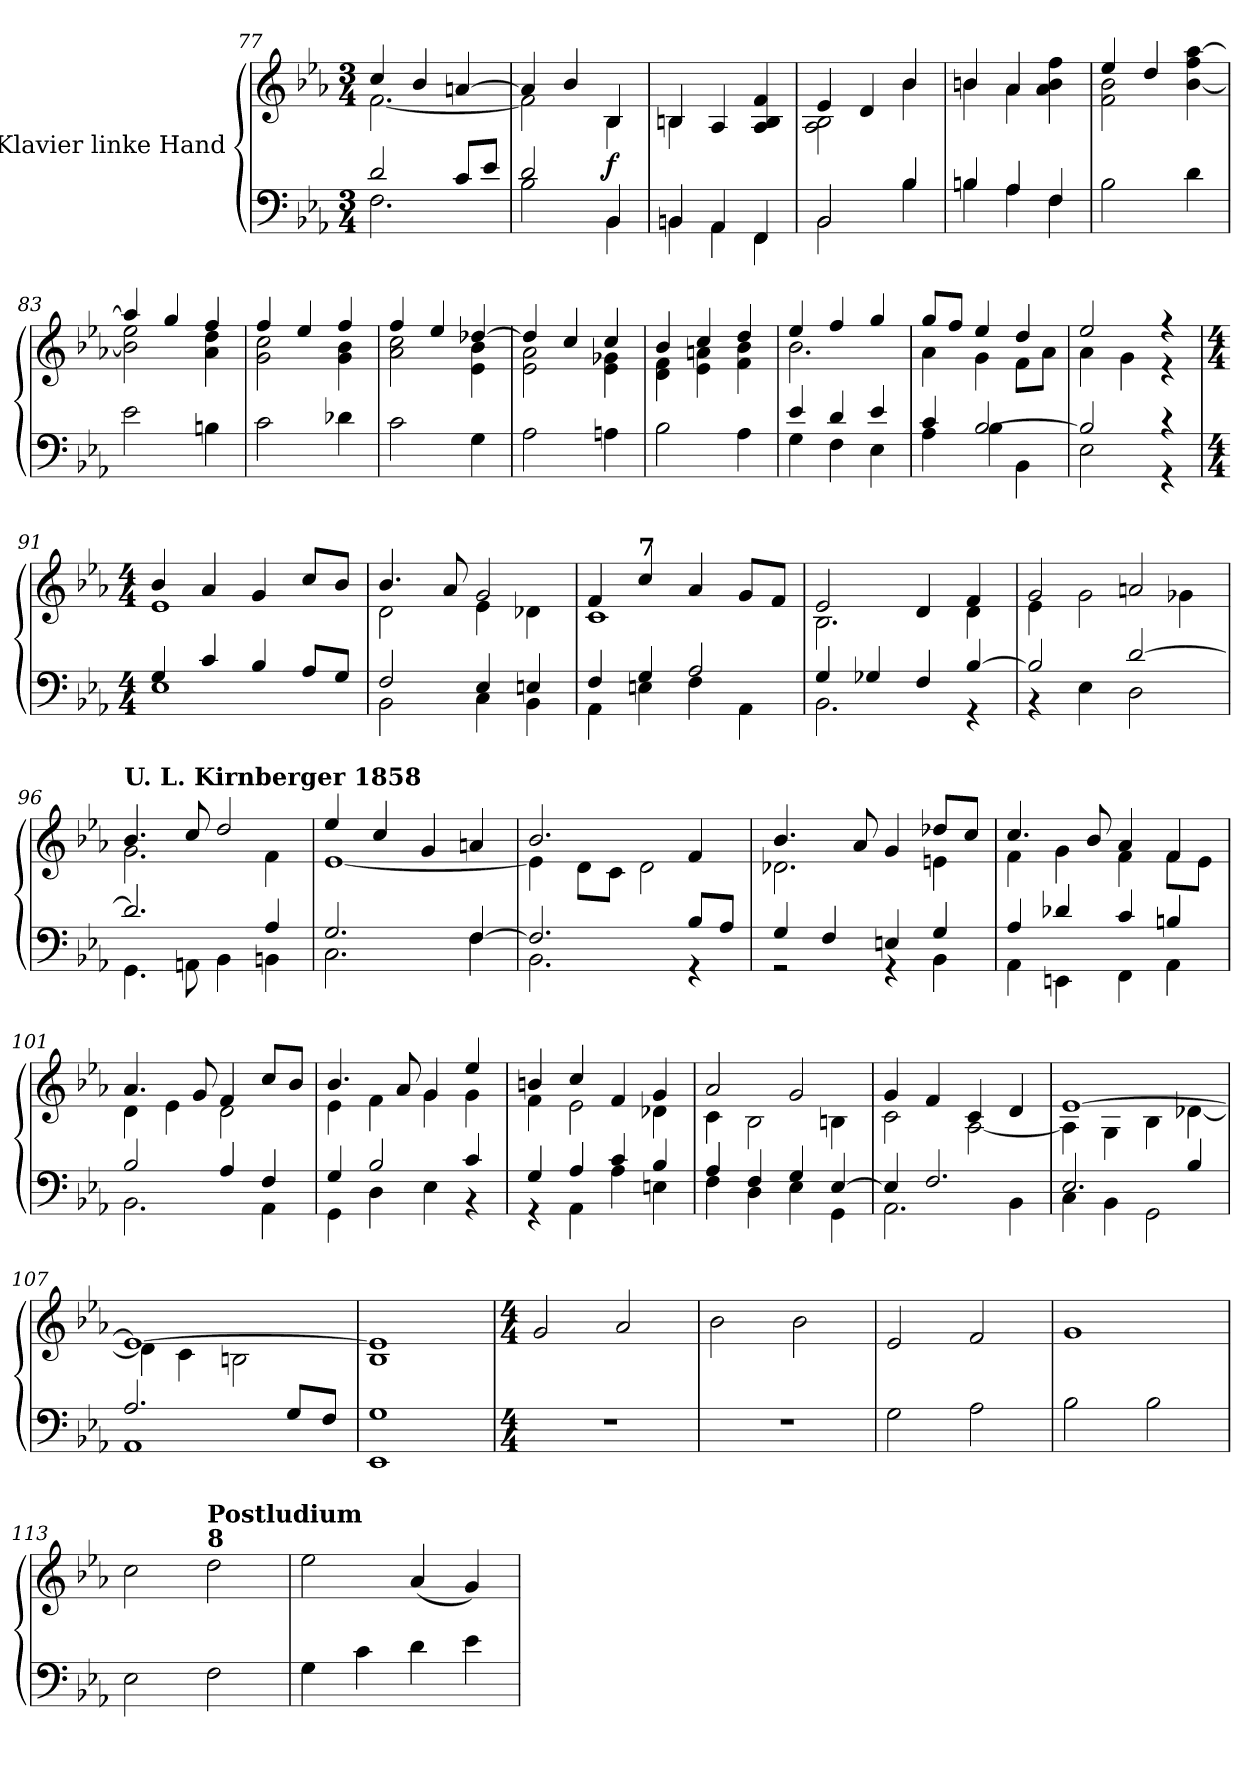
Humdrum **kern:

**kern	**kern	**dynam
*part1	*part1	*part1
*staff2	*staff1	*staff1/2
*I"Klavier linke Hand	*	*
*clefF4	*clefG2	*
*k[b-e-a-]	*k[b-e-a-]	*
*M3/4	*M3/4	*
=77	=77	=77
*^	*^	*
2d/	2.F\	4cc/	[2.f\	.
.	.	4b-/	.	.
8c/L	.	[4an/	.	.
8e-/J	.	.	.	.
=78	=78	=78	=78	=78
2d/	2B-\	4a/]	2f\]	.
.	.	4b-/	.	.
!	!	!	!	!LO:DY:b
4BB-/	4BB-\	4B-/	4B-\	f
=79	=79	=79	=79	=79
4BBn/	4BB\	4Bn/	4B\	.
4AA-/	4AA-\	4A-/	2ryy	.
4FF/	4FF\	4A-/ 4B/ 4f/	.	.
!!LO:PB:g=z	!!
=80	=80	=80	=80	=80
2BB-/	2BB-\	4e-/	2A-\ 2B-\	.
.	.	4d/	.	.
4B-/	4B-\	4b-/	4b-\	.
=81	=81	=81	=81	=81
4Bn/	4B\	4bn/	4b\	.
4A-/	4A-\	4a-/	4a-\	.
4F/	4F\	4a-\ 4b\ 4ff\	4ryy	.
*v	*v	*	*	*
!!LO:LB:g=z	!!
=82	=82	=82	=82
2B-\	4ee-/	2f\ 2b-\	.
.	4dd/	.	.
4d\	[4b-\ 4ff\ [4aa-\	4ryy	.
=83	=83	=83	=83
2e-\	4aa-/]	2b-\] 2ee-\	.
.	4gg/	.	.
4Bn\	4ff/	4a-\ 4dd\	.
=84	=84	=84	=84
2c\	4ff/	2g\ 2cc\	.
.	4ee-/	.	.
4d-X\	4ff/	4g\ 4b-\	.
=85	=85	=85	=85
2c\	4ff/	2a-\ 2cc\	.
.	4ee-/	.	.
4G\	[4dd-X/	4e-\ 4b-\	.
=86	=86	=86	=86
2A-\	4dd-/]	2e-\ 2a-\	.
.	4cc/	.	.
4An\	4cc/	4e-\ 4g-X\	.
=87	=87	=87	=87
2B-\	4b-/	4d\ 4f\	.
.	4cc/	4e-\ 4an\	.
4A-\	4dd/	4f\ 4b-\	.
=88	=88	=88	=88
*^	*	*	*
4e-/	4G\	4ee-/	2.b-\	.
4d/	4F\	4ff/	.	.
4e-/	4E-\	4gg/	.	.
!!LO:LB:g=z	!!
=89	=89	=89	=89	=89
4c/	4A-\	8gg/L	4a-\	.
.	.	8ff/J	.	.
[2B-/	4B-\	4ee-/	4g\	.
.	4BB-\	4dd/	8f\L	.
.	.	.	8a-\J	.
=90	=90	=90	=90	=90
2B-/]	2E-\	2ee-/	4a-\	.
.	.	.	4g\	.
4r	4r	4r	4r	.
!!LO:LB:g=z	!!
=91	=91	=91	=91	=91
*M4/4	*	*M4/4	*	*
4G/	1E-	4b-/	1e-	.
4c/	.	4a-/	.	.
4B-/	.	4g/	.	.
8A-/L	.	8cc/L	.	.
8G/J	.	8b-/J	.	.
=92	=92	=92	=92	=92
2F/	2BB-\	4.b-/	2d\	.
.	.	8a-/	.	.
4E-/	4C\	2g/	4e-\	.
4En/	4BB-\	.	4d-X\	.
=93	=93	=93	=93	=93
4F/	4AA-\	4f/	1c	.
!	!	!LO:TX:a:B:t=7	!	!
4G/	4En\	4cc/	.	.
2A-/	4F\	4a-/	.	.
.	4AA-\	8g/L	.	.
.	.	8f/J	.	.
=94	=94	=94	=94	=94
4G/	2.BB-\	2e-/	2.B-\	.
4G-X/	.	.	.	.
4F/	.	4d/	.	.
[4B-/	4r	4f/	4d\	.
=95	=95	=95	=95	=95
2B-/]	4r	2g/	4e-\	.
.	4E-\	.	2g\	.
[2d/	2D\	2an/	.	.
.	.	.	4g-X\	.
!!LO:LB:g=z	!!
=96	=96	=96	=96	=96
!	!	!LO:TX:a:B:t=U. L. Kirnberger 1858	!	!
2.d/]	4.GG\	4.b-/	2.g\	.
.	8AAn\	8cc/	.	.
.	4BB-\	2dd/	.	.
4A-/	4BBn\	.	4f\	.
!!LO:LB:g=z	!!
=97	=97	=97	=97	=97
2.G/	2.C\	4ee-/	[1e-	.
.	.	4cc/	.	.
.	.	4g/	.	.
[4F/	4F\	4an/	.	.
=98	=98	=98	=98	=98
2.F/]	2.BB-\	2.b-/	4e-\]	.
.	.	.	8d\L	.
.	.	.	8c\J	.
.	.	.	2d\	.
8B-/L	4r	4f/	.	.
8A-/J	.	.	.	.
=99	=99	=99	=99	=99
4G/	2r	4.b-/	2.d-X\	.
4F/	.	.	.	.
.	.	8a-/	.	.
4En/	4r	4g/	.	.
4G/	4BB-\	8dd-X/L	4en\	.
.	.	8cc/J	.	.
=100	=100	=100	=100	=100
4A-/	4AA-\	4.cc/	4f\	.
4d-X/	4EEn\	.	4g\	.
.	.	8b-/	.	.
4c/	4FF\	4a-/	4f\	.
4Bn/	4AA-\	4f/	8f\L	.
.	.	.	8e-\J	.
=101	=101	=101	=101	=101
2B-/	2.BB-\	4.a-/	4d\	.
.	.	.	4e-\	.
.	.	8g/	.	.
4A-/	.	4f/	2d\	.
4F/	4AA-\	8cc/L	.	.
.	.	8b-/J	.	.
!!LO:LB:g=z	!!
=102	=102	=102	=102	=102
4G/	4GG\	4.b-/	4e-\	.
2B-/	4D\	.	4f\	.
.	.	8a-/	.	.
.	4E-\	4g/	4g\	.
4c/	4r	4ee-/	4g\	.
!!LO:PB:g=z	!!
=103	=103	=103	=103	=103
4G/	4r	4bn/	4f\	.
4A-/	4AA-\	4cc/	2e-\	.
4c/	4A-\	4f/	.	.
4B-/	4En\	4g/	4d-X\	.
=104	=104	=104	=104	=104
4A-/	4F\	2a-/	4c\	.
4F/	4D\	.	2B-\	.
4G/	4E-\	2g/	.	.
[4E-/	4GG\	.	4Bn\	.
=105	=105	=105	=105	=105
4E-/]	2.AA-\	4g/	2c\	.
2.F/	.	4f/	.	.
.	.	4c/	[2A-\	.
.	4BB-\	4d/	.	.
=106	=106	=106	=106	=106
2.E-/	4C\	[1e-	4A-\]	.
.	4BB-\	.	4G\	.
.	2GG\	.	4B-\	.
4B-/	.	.	[4d-X\	.
=107	=107	=107	=107	=107
2.A-/	1AA-	1e-_	4d-\]	.
.	.	.	4c\	.
.	.	.	2Bn\	.
8G/L	.	.	.	.
8F/J	.	.	.	.
=108	=108	=108	=108	=108
1G	1EE-	1e-]	1B-	.
*v	*v	*	*	*
*	*v	*v	*
!!LO:LB:g=z
=109	=109	=109
*M4/4	*M4/4	*
*^	*^	*
!	!	!LO:TX:a:Bi:t=Andante	!	!
*v	*v	*	*	*
*	*v	*v	*
1r	2g/	.
.	2a-/	.
=110	=110	=110
1r	2b-\	.
.	2b-\	.
=111	=111	=111
2G\	2e-/	.
2A-\	2f/	.
=112	=112	=112
2B-\	1g	.
2B-\	.	.
=113	=113	=113
2E-\	2cc\	.
!	!LO:TX:a:B:t=8	!
!	!LO:TX:a:B:t=Postludium	!
2F\	2dd\	.
=114	=114	=114
4G\	2ee-\	.
4c\	.	.
4d\	(4a-/	.
4e-\	4g/)	.
=	=	=
*-	*-	*-
